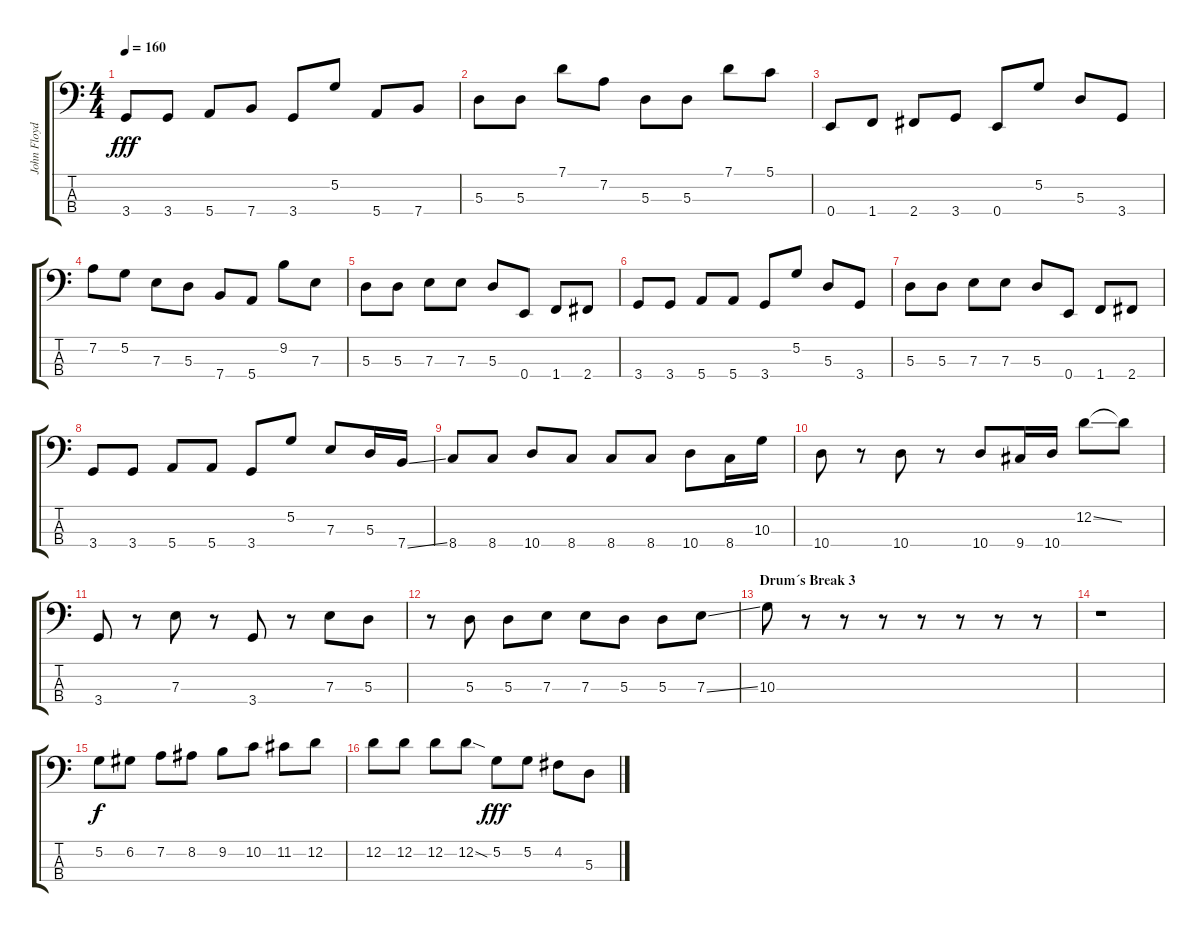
\track ("John Floyd" "John Floyd") {instrument acousticguitarsteel}
\staff {score tabs}
\tuning (G2 D2 A1 E1) {hide}
\ts (4 4)
\tempo 160
\clef f4
\ks c
3.4.8{dy fff} 3.4.8 5.4.8 7.4.8 3.4.8 5.2.8 5.4.8 7.4.8 |
5.3.8 5.3.8 7.1.8 7.2.8 5.3.8 5.3.8 7.1.8 5.1.8 |
0.4.8 1.4.8 2.4.8 3.4.8 0.4.8 5.2.8 5.3.8 3.4.8 |
7.2.8 5.2.8 7.3.8 5.3.8 7.4.8 5.4.8 9.2.8 7.3.8 |
5.3.8 5.3.8 7.3.8 7.3.8 5.3.8 0.4.8 1.4.8 2.4.8 |
3.4.8 3.4.8 5.4.8 5.4.8 3.4.8 5.2.8 5.3.8 3.4.8 |
5.3.8 5.3.8 7.3.8 7.3.8 5.3.8 0.4.8 1.4.8 2.4.8 |
3.4.8 3.4.8 5.4.8 5.4.8 3.4.8 5.2.8 7.3.8 5.3.16 7.4{ss}.16 |
8.4.8 8.4.8 10.4.8 8.4.8 8.4.8 8.4.8 10.4.8 8.4.16 10.3.16 |
10.4.8 r.8 10.4.8 r.8 10.4.8 9.4.16 10.4.16 12.2{ss}.8 12.2{t}.8 |
3.4.8 r.8 7.3.8 r.8 3.4.8 r.8 7.3.8 5.3.8 |
r.8 5.3.8 5.3.8 7.3.8 7.3.8 5.3.8 5.3.8 7.3{ss}.8 |
\section ("" "Drum´s Break 3")
10.3.8 r.8 r.8 r.8 r.8 r.8 r.8 r.8 |
r.1 |
5.2.8{dy f} 6.2.8 7.2.8 8.2.8 9.2.8 10.2.8 11.2.8 12.2.8 |
12.2.8 12.2.8 12.2.8 12.2{sod}.8 5.2.8{dy fff} 5.2.8 4.2.8 5.3.8
